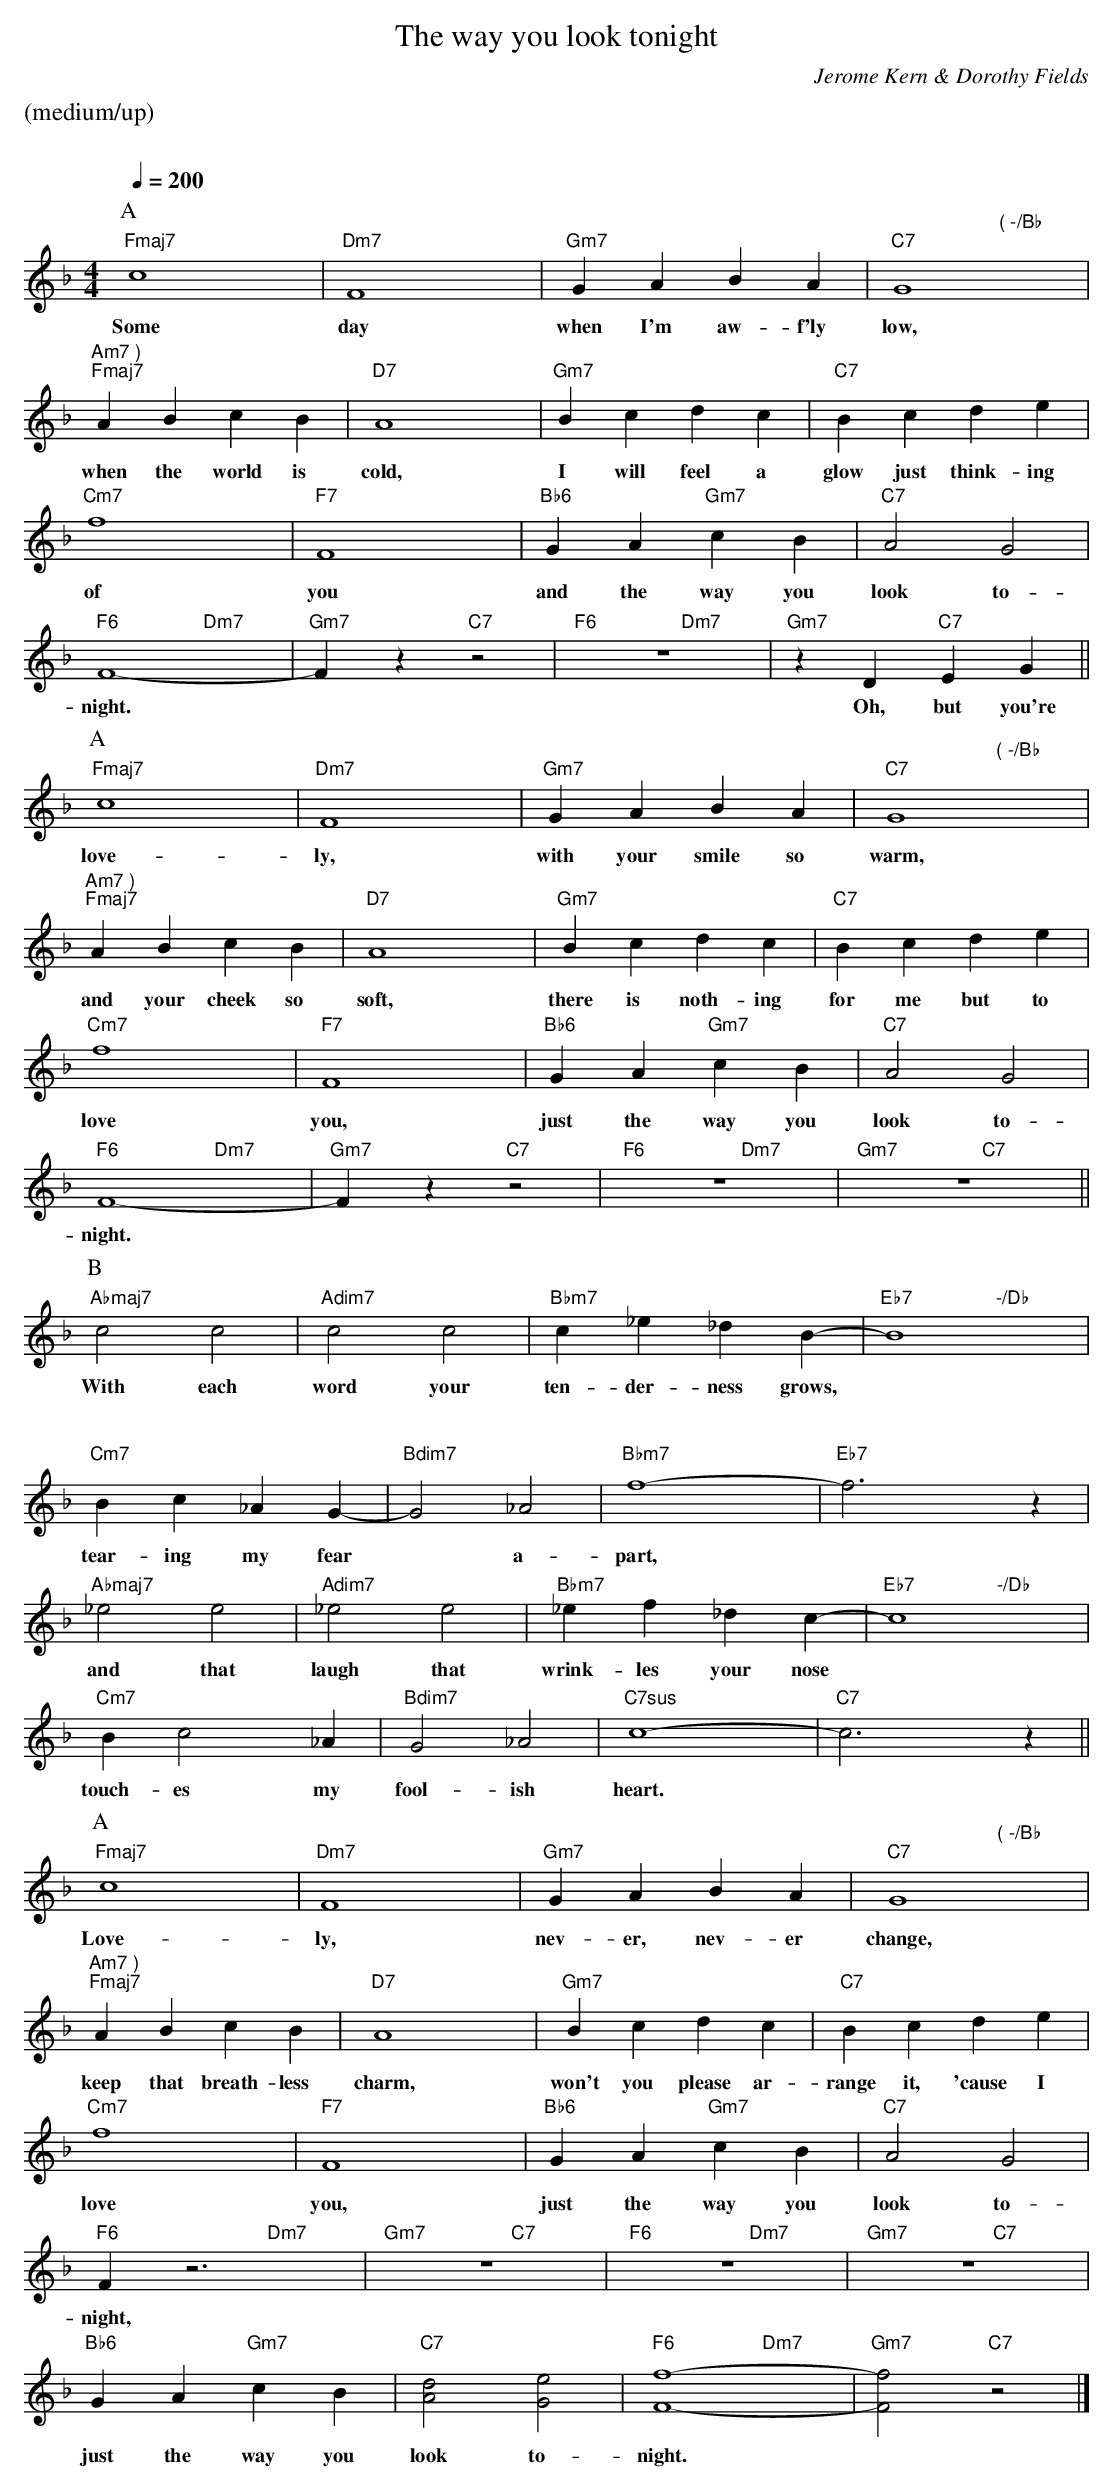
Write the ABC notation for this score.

X:1
T:The way you look tonight
M:4/4
L:1/4
C:Jerome Kern & Dorothy Fields
Q:1/4=200
%%staves (chords melody)
K:F
%%text (medium/up)
%%vskip 20
P:A
V:chords
"Fmaj7"x2 x2 | "Dm7"x2 x2 | "Gm7"x2 x2 | "C7"x2 "( -/Bb"" "x2 |
"Am7 )""Fmaj7"x2 x2 | "D7"x2 x2 | "Gm7"x2 x2 | "C7"x2 x2 |
"Cm7"x2 x2 | "F7"x2 x2 | "Bb6"x2 "Gm7"x2 | "C7"x2 x2 |
"F6"x2 "Dm7"x2 | "Gm7"x2 "C7"x2 | "F6"x2 "Dm7"x2 | "Gm7"x2 "C7"x2 ||
V:melody
c4 | F4 | GABA | G4 |
w:Some day when I'm aw-f'ly low,
ABcB | A4 | Bcdc | Bcde |
w:when the world is cold, I will feel a glow just think-ing
f4 | F4 | GAcB | A2G2 |
w:of you and the way you look to-
F4- | Fzz2 | z4 | zDEG ||
w:night.* Oh, but you're
P:A
V:chords
"Fmaj7"x2 x2 | "Dm7"x2 x2 | "Gm7"x2 x2 | "C7"x2 "( -/Bb"" "x2 |
"Am7 )""Fmaj7"x2 x2 | "D7"x2 x2 | "Gm7"x2 x2 | "C7"x2 x2 |
"Cm7"x2 x2 | "F7"x2 x2 | "Bb6"x2 "Gm7"x2 | "C7"x2 x2 |
"F6"x2 "Dm7"x2 | "Gm7"x2 "C7"x2 | "F6"x2 "Dm7"x2 | "Gm7"x2 "C7"x2 ||
V:melody
c4 | F4 | GABA | G4 |
w:love-ly, with your smile so warm,
ABcB | A4 | Bcdc | Bcde |
w:and your cheek so soft, there is noth-ing for me but to
f4 | F4 | GAcB | A2G2 |
w:love you, just the way you look to-
F4- | Fzz2 | z4 | z4 ||
w:night.*
P:B
V:chords
"Abmaj7"x2 x2 | "Adim7"x2 x2 | "Bbm7"x2 x2 | "Eb7"x2 "-/Db"x2 |
"Cm7"x2 x2 | "Bdim7"x2 x2 | "Bbm7"x2 x2 | "Eb7"x2 x2 |
"Abmaj7"x2 x2 | "Adim7"x2 x2 | "Bbm7"x2 x2 | "Eb7"x2 "-/Db"x2 |
"Cm7"x2 x2 | "Bdim7"x2 x2 | "C7sus"x2 x2 | "C7"x2 x2 ||
V:melody
c2c2 | c2c2 | c_e_dB- | B4 |
w:With each word your ten-der-ness grows,*
Bc_AG-| G2_A2 | f4- | f3z |
w:tear-ing my fear* a-part,*
_e2e2 | _e2e2 | _ef_dc- | c4 |
w:and that laugh that wrink-les your nose*
Bc2_A | G2_A2 | c4- | c3z ||
w:touch-es my fool-ish heart.*
P:A
V:chords
"Fmaj7"x2 x2 | "Dm7"x2 x2 | "Gm7"x2 x2 | "C7"x2 "( -/Bb"" "x2 |
"Am7 )""Fmaj7"x2 x2 | "D7"x2 x2 | "Gm7"x2 x2 | "C7"x2 x2 |
"Cm7"x2 x2 | "F7"x2 x2 | "Bb6"x2 "Gm7"x2 | "C7"x2 x2 |
"F6"x2 "Dm7"x2 | "Gm7"x2 "C7"x2 | "F6"x2 "Dm7"x2 | "Gm7"x2 "C7"x2 |
"Bb6"x2 "Gm7"x2 | "C7"x2 x2 | "F6"x2 "Dm7"x2 | "Gm7"x2 "C7"x2 |]
V:melody
c4 | F4 | GABA | G4 |
w:Love-ly, nev-er, nev-er change,
ABcB | A4 | Bcdc | Bcde |
w:keep that breath-less charm, won't you please ar-range it, 'cause I
f4 | F4 | GAcB | A2G2 |
w:love you, just the way you look to-
Fz3 | z4 | z4 | z4 |
w:night,
GAcB | [A2d2][G2e2] | [F4-f4-] | [F2f2] z2 |]
w:just the way you look to-night.*
